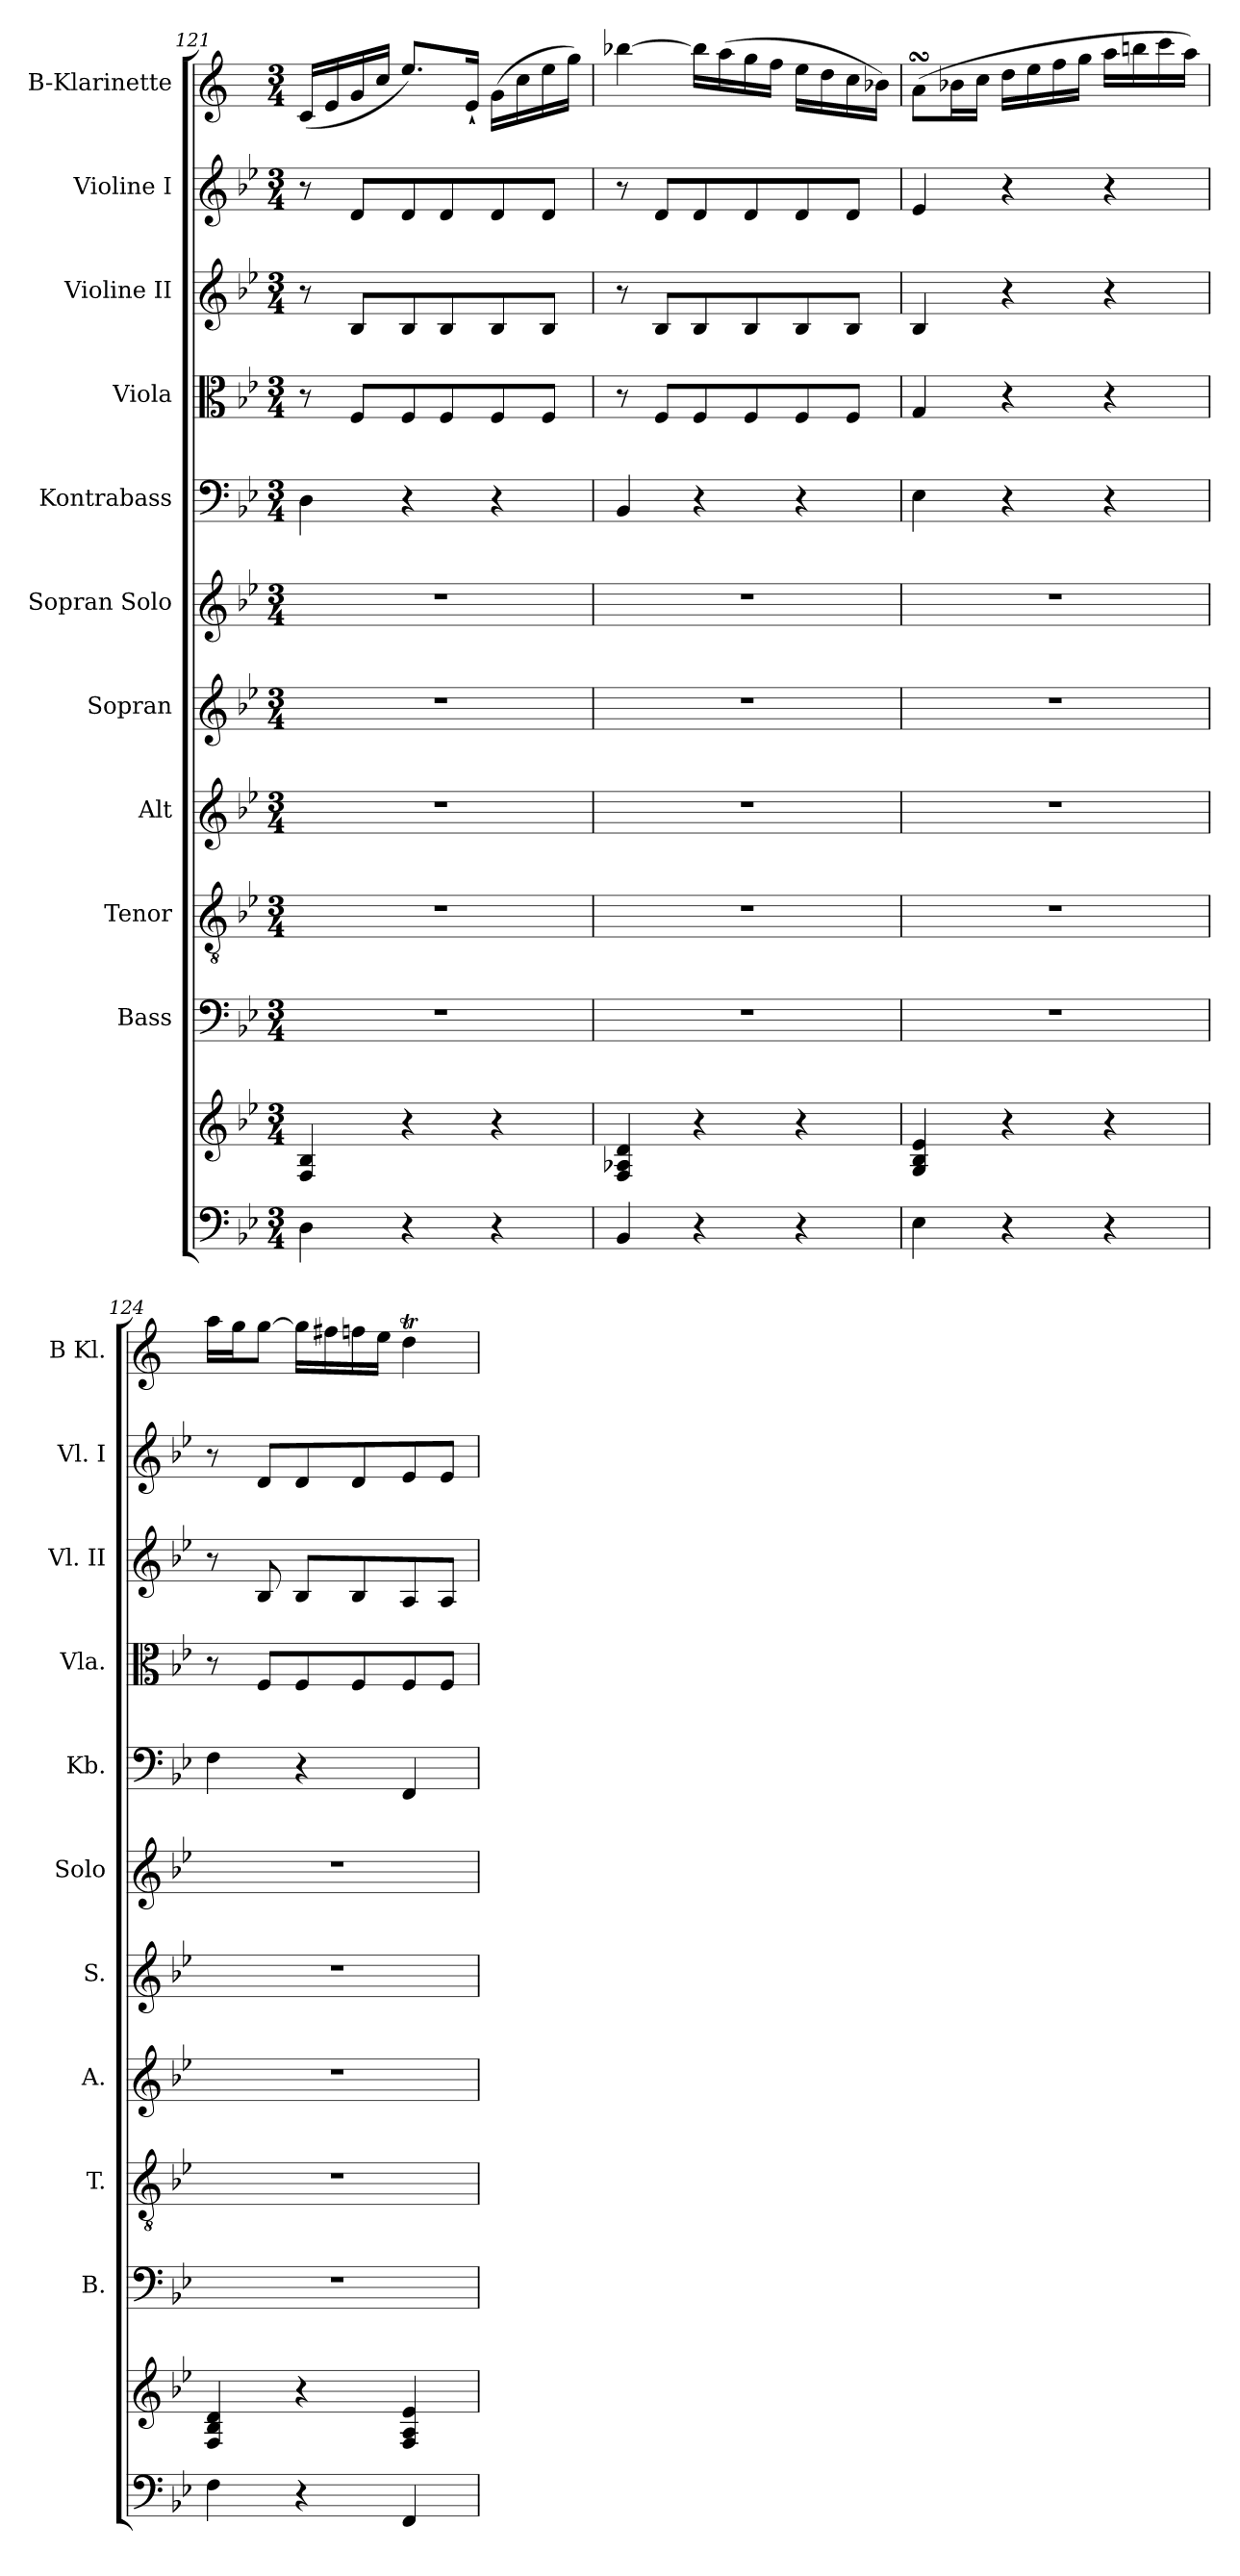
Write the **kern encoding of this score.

**kern	**kern	**kern	**kern	**kern	**kern	**kern	**kern	**kern	**kern	**kern	**kern
*part11	*part11	*part10	*part9	*part8	*part7	*part6	*part5	*part4	*part3	*part2	*part1
*staff12	*staff11	*staff10	*staff9	*staff8	*staff7	*staff6	*staff5	*staff4	*staff3	*staff2	*staff1
*	*	*I"Bass	*I"Tenor	*I"Alt	*I"Sopran	*I"Sopran Solo	*I"Kontrabass	*I"Viola	*I"Violine II	*I"Violine I	*I"B-Klarinette
*	*	*I'B.	*I'T.	*I'A.	*I'S.	*I'Solo	*I'Kb.	*I'Vla.	*I'Vl. II	*I'Vl. I	*I'B Kl.
*clefF4	*clefG2	*clefF4	*clefGv2	*clefG2	*clefG2	*clefG2	*clefF4	*clefC3	*clefG2	*clefG2	*clefG2
*	*	*	*	*	*	*	*ITrd7c12	*	*	*	*ITrd1c2
*k[b-e-]	*k[b-e-]	*k[b-e-]	*k[b-e-]	*k[b-e-]	*k[b-e-]	*k[b-e-]	*k[b-e-]	*k[b-e-]	*k[b-e-]	*k[b-e-]	*k[b-e-]
*B-:	*B-:	*B-:	*B-:	*B-:	*B-:	*B-:	*B-:	*B-:	*B-:	*B-:	*B-:
*M3/4	*M3/4	*M3/4	*M3/4	*M3/4	*M3/4	*M3/4	*M3/4	*M3/4	*M3/4	*M3/4	*M3/4
=121	=121	=121	=121	=121	=121	=121	=121	=121	=121	=121	=121
4D\	4F/ 4B-/	2.r	2.r	2.r	2.r	2.r	4DD\	8r	8r	8r	(<16B-/LL
.	.	.	.	.	.	.	.	.	.	.	16d/
.	.	.	.	.	.	.	.	8F/L	8B-/L	8d/L	16f/
.	.	.	.	.	.	.	.	.	.	.	16b-/JJ
4r	4r	.	.	.	.	.	4r	8F/	8B-/	8d/	8.dd/L)
.	.	.	.	.	.	.	.	8F/	8B-/	8d/	.
.	.	.	.	.	.	.	.	.	.	.	16d`</Jk
4r	4r	.	.	.	.	.	4r	8F/	8B-/	8d/	(>16f\LL
.	.	.	.	.	.	.	.	.	.	.	16b-\
.	.	.	.	.	.	.	.	8F/J	8B-/J	8d/J	16dd\
.	.	.	.	.	.	.	.	.	.	.	16ff\JJ)
=122	=122	=122	=122	=122	=122	=122	=122	=122	=122	=122	=122
4BB-/	4F/ 4A-X/ 4d/	2.r	2.r	2.r	2.r	2.r	4BBB-/	8r	8r	8r	[4aa-X\
.	.	.	.	.	.	.	.	8F/L	8B-/L	8d/L	.
4r	4r	.	.	.	.	.	4r	8F/	8B-/	8d/	16aa-\LL]
.	.	.	.	.	.	.	.	.	.	.	(>16gg\
.	.	.	.	.	.	.	.	8F/	8B-/	8d/	16ff\
.	.	.	.	.	.	.	.	.	.	.	16ee-\JJ
4r	4r	.	.	.	.	.	4r	8F/	8B-/	8d/	16dd\LL
.	.	.	.	.	.	.	.	.	.	.	16cc\
.	.	.	.	.	.	.	.	8F/J	8B-/J	8d/J	16b-\
.	.	.	.	.	.	.	.	.	.	.	16a-X\JJ)
!!LO:PB:g=z
=123	=123	=123	=123	=123	=123	=123	=123	=123	=123	=123	=123
4E-\	4G/ 4B-/ 4e-/	2.r	2.r	2.r	2.r	2.r	4EE-\	4G/	4B-/	4e-/	(>8gsSSS\L
.	.	.	.	.	.	.	.	.	.	.	16a-X\L
.	.	.	.	.	.	.	.	.	.	.	16b-\JJ
4r	4r	.	.	.	.	.	4r	4r	4r	4r	16cc\LL
.	.	.	.	.	.	.	.	.	.	.	16dd\
.	.	.	.	.	.	.	.	.	.	.	16ee-\
.	.	.	.	.	.	.	.	.	.	.	16ff\JJ
4r	4r	.	.	.	.	.	4r	4r	4r	4r	16gg\LL
.	.	.	.	.	.	.	.	.	.	.	16aan\
.	.	.	.	.	.	.	.	.	.	.	16bb-\
.	.	.	.	.	.	.	.	.	.	.	16gg\JJ)
=124	=124	=124	=124	=124	=124	=124	=124	=124	=124	=124	=124
4F\	4F/ 4B-/ 4d/	2.r	2.r	2.r	2.r	2.r	4FF\	8r	8r	8r	16gg\LL
.	.	.	.	.	.	.	.	.	.	.	16ff\J
.	.	.	.	.	.	.	.	8F/L	8B-/	8d/L	[8ff\J
4r	4r	.	.	.	.	.	4r	8F/	8B-/L	8d/	16ff\LL]
.	.	.	.	.	.	.	.	.	.	.	16een\
.	.	.	.	.	.	.	.	8F/	8B-/	8d/	16ee-X\
.	.	.	.	.	.	.	.	.	.	.	16dd\JJ
4FF/	4F/ 4A/ 4e-/	.	.	.	.	.	4FFF/	8F/	8A/	8e-/	4ccT\
.	.	.	.	.	.	.	.	8F/J	8A/J	8e-/J	.
=	=	=	=	=	=	=	=	=	=	=	=
*-	*-	*-	*-	*-	*-	*-	*-	*-	*-	*-	*-
